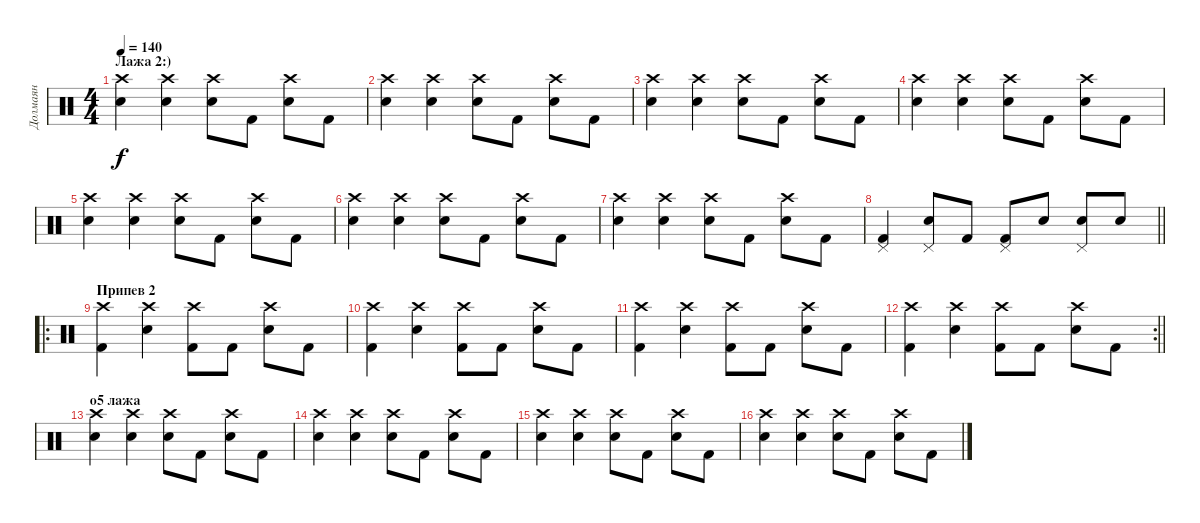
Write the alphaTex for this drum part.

\track ("Долмаян" "Долмаян") {instrument percussion}
\staff {score}
\articulation defaults
\ts (4 4)
\section ("" "Лажа 2:)")
\tempo 140
\clef neutral
\ks c
("Electric Snare (hit)" "Crash high (hit)").4{dy f} ("Electric Snare (hit)" "Crash high (hit)").4 ("Electric Snare (hit)" "Crash high (hit)").8 "Kick (hit) 2".8 ("Electric Snare (hit)" "Crash high (hit)").8 "Kick (hit) 2".8 |
("Electric Snare (hit)" "Crash high (hit)").4 ("Electric Snare (hit)" "Crash high (hit)").4 ("Electric Snare (hit)" "Crash high (hit)").8 "Kick (hit) 2".8 ("Electric Snare (hit)" "Crash high (hit)").8 "Kick (hit) 2".8 |
("Electric Snare (hit)" "Crash high (hit)").4 ("Electric Snare (hit)" "Crash high (hit)").4 ("Electric Snare (hit)" "Crash high (hit)").8 "Kick (hit) 2".8 ("Electric Snare (hit)" "Crash high (hit)").8 "Kick (hit) 2".8 |
("Electric Snare (hit)" "Crash high (hit)").4 ("Electric Snare (hit)" "Crash high (hit)").4 ("Electric Snare (hit)" "Crash high (hit)").8 "Kick (hit) 2".8 ("Electric Snare (hit)" "Crash high (hit)").8 "Kick (hit) 2".8 |
("Electric Snare (hit)" "Crash high (hit)").4 ("Electric Snare (hit)" "Crash high (hit)").4 ("Electric Snare (hit)" "Crash high (hit)").8 "Kick (hit) 2".8 ("Electric Snare (hit)" "Crash high (hit)").8 "Kick (hit) 2".8 |
("Electric Snare (hit)" "Crash high (hit)").4 ("Electric Snare (hit)" "Crash high (hit)").4 ("Electric Snare (hit)" "Crash high (hit)").8 "Kick (hit) 2".8 ("Electric Snare (hit)" "Crash high (hit)").8 "Kick (hit) 2".8 |
("Electric Snare (hit)" "Crash high (hit)").4 ("Electric Snare (hit)" "Crash high (hit)").4 ("Electric Snare (hit)" "Crash high (hit)").8 "Kick (hit) 2".8 ("Electric Snare (hit)" "Crash high (hit)").8 "Kick (hit) 2".8 |
\barLineRight lightlight
("Pedal Hi-Hat (hit)" "Kick (hit) 2").4 ("Pedal Hi-Hat (hit)" "Electric Snare (hit)").8 "Kick (hit) 2".8 ("Pedal Hi-Hat (hit)" "Kick (hit) 2").8 "Electric Snare (hit)".8 ("Pedal Hi-Hat (hit)" "Electric Snare (hit)").8 "Electric Snare (hit)".8 |
\ro
\section ("" "Припев 2")
("Kick (hit) 2" "Crash high (hit)").4 ("Electric Snare (hit)" "Crash high (hit)").4 ("Kick (hit) 2" "Crash high (hit)").8 "Kick (hit) 2".8 ("Electric Snare (hit)" "Crash high (hit)").8 "Kick (hit) 2".8 |
("Kick (hit) 2" "Crash high (hit)").4 ("Electric Snare (hit)" "Crash high (hit)").4 ("Kick (hit) 2" "Crash high (hit)").8 "Kick (hit) 2".8 ("Electric Snare (hit)" "Crash high (hit)").8 "Kick (hit) 2".8 |
("Kick (hit) 2" "Crash high (hit)").4 ("Electric Snare (hit)" "Crash high (hit)").4 ("Kick (hit) 2" "Crash high (hit)").8 "Kick (hit) 2".8 ("Electric Snare (hit)" "Crash high (hit)").8 "Kick (hit) 2".8 |
\rc 2
\barLineRight lightlight
("Kick (hit) 2" "Crash high (hit)").4 ("Electric Snare (hit)" "Crash high (hit)").4 ("Kick (hit) 2" "Crash high (hit)").8 "Kick (hit) 2".8 ("Electric Snare (hit)" "Crash high (hit)").8 "Kick (hit) 2".8 |
\section ("" "о5 лажа")
("Electric Snare (hit)" "Crash high (hit)").4 ("Electric Snare (hit)" "Crash high (hit)").4 ("Electric Snare (hit)" "Crash high (hit)").8 "Kick (hit) 2".8 ("Electric Snare (hit)" "Crash high (hit)").8 "Kick (hit) 2".8 |
("Electric Snare (hit)" "Crash high (hit)").4 ("Electric Snare (hit)" "Crash high (hit)").4 ("Electric Snare (hit)" "Crash high (hit)").8 "Kick (hit) 2".8 ("Electric Snare (hit)" "Crash high (hit)").8 "Kick (hit) 2".8 |
("Electric Snare (hit)" "Crash high (hit)").4 ("Electric Snare (hit)" "Crash high (hit)").4 ("Electric Snare (hit)" "Crash high (hit)").8 "Kick (hit) 2".8 ("Electric Snare (hit)" "Crash high (hit)").8 "Kick (hit) 2".8 |
("Electric Snare (hit)" "Crash high (hit)").4 ("Electric Snare (hit)" "Crash high (hit)").4 ("Electric Snare (hit)" "Crash high (hit)").8 "Kick (hit) 2".8 ("Electric Snare (hit)" "Crash high (hit)").8 "Kick (hit) 2".8
